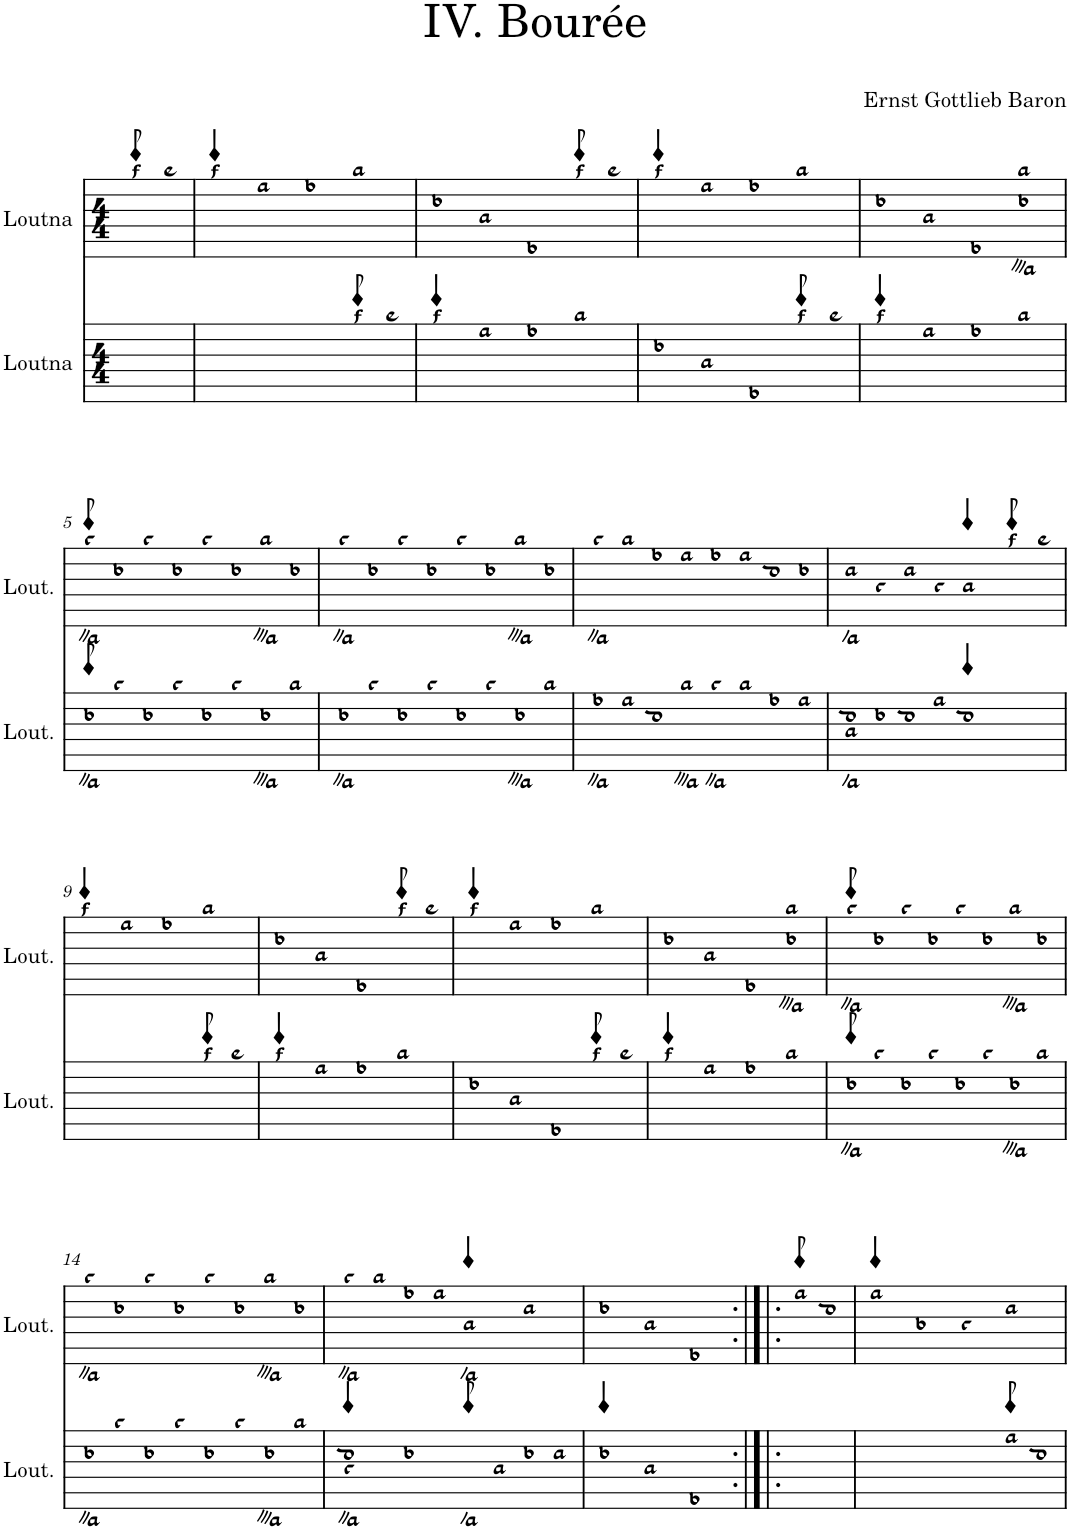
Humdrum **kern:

**kern	**kern
*part2	*part1
*staff2	*staff1
*I"Loutna	*I"Loutna
*I'Lout.	*I'Lout.
*stria6	*stria6
*k[]	*k[]
*M4/4	*M4/4
=	=
4r	8b-XL
.	8aJ
=1	=1
4r	4b-X
4r	4d
4r	4d#X
8b-L	4f
8aJ	.
=2	=2
4b-	4B-X
4d	4F
4d#	4BB-X
4f	8b-XL
.	8aJ
=3	=3
4B-	4b-X
4F	4d
4BB-	4d#X
8b-L	4f
8aJ	.
=4	=4
4b-	4B-X
4d	4F
4d#	4BB-X
4f	4DD 4B- 4f
!!LO:LB:g=z
=5	=5
8DD# 8B-L	8DD#X 8gL
8gJ	8B-XJ
8B-L	8gL
8gJ	8B-J
8B-L	8gL
8gJ	8B-J
8DD 8B-L	8DDn 8fL
8fJ	8B-J
=6	=6
8DD# 8B-L	8DD#X 8gL
8gJ	8B-XJ
8B-L	8gL
8gJ	8B-J
8B-L	8gL
8gJ	8B-J
8DD 8B-L	8DDn 8fL
8fJ	8B-J
=7	=7
8DD# 8d#L	8DD#X 8gL
8dJ	8fJ
8cL	8d#XL
8DD 8fJ	8dnJ
8DD# 8gL	8d#XL
8fJ	8dnJ
8d#L	8cL
8dJ	8B-XJ
=8	=8
8FF 8F 8cL	8FF 8AL
8B-J	8GJ
8cL	8AL
8dJ	8GJ
4c	4F
4r	8b-XL
.	8aJ
!!LO:LB:g=z
=9	=9
4r	4b-X
4r	4d
4r	4d#X
8b-L	4f
8aJ	.
=10	=10
4b-	4B-X
4d	4F
4d#	4BB-X
4f	8b-XL
.	8aJ
=11	=11
4B-	4b-X
4F	4d
4BB-	4d#X
8b-L	4f
8aJ	.
=12	=12
4b-	4B-X
4d	4F
4d#	4BB-X
4f	4DD 4B- 4f
=13	=13
8DD# 8B-L	8DD#X 8gL
8gJ	8B-XJ
8B-L	8gL
8gJ	8B-J
8B-L	8gL
8gJ	8B-J
8DD 8B-L	8DDn 8fL
8fJ	8B-J
!!LO:LB:g=z
=14	=14
8DD# 8B-L	8DD#X 8gL
8gJ	8B-XJ
8B-L	8gL
8gJ	8B-J
8B-L	8gL
8gJ	8B-J
8DD 8B-L	8DDn 8fL
8fJ	8B-J
=15	=15
4DD# 4G 4c	8DD#X 8gL
.	8fJ
4B-	8d#XL
.	8dnJ
8FFL	4FF 4F
8FJ	.
8B-L	4A
8AJ	.
=16	=16
4B-	4B-X
4F	4F
4BB-	4BB-X
4r	8dL
.	8cJ
=17	=17
4r	4d
4r	4F#X
4r	4G
8dL	4A
8cJ	.
=	=
*-	*-
